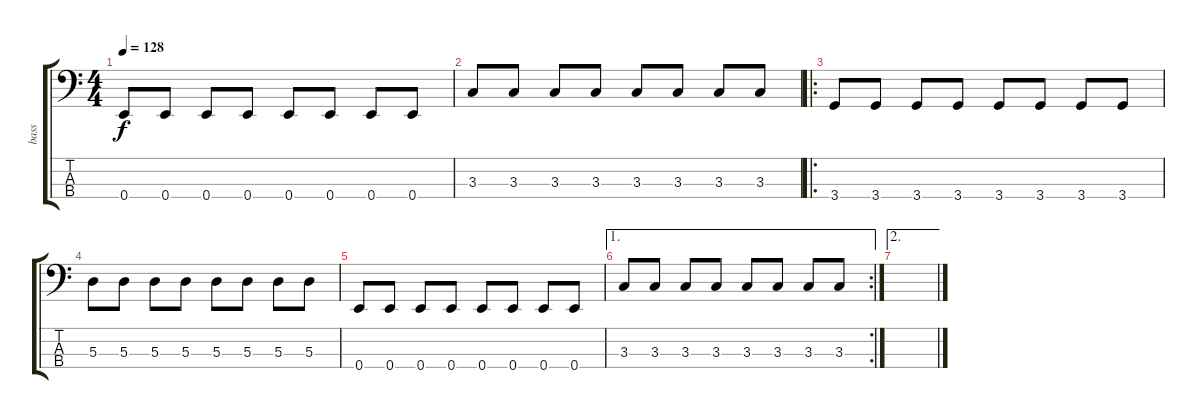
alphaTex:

\track ("bass" "bass") {instrument electricbasspick}
\staff {score tabs}
\tuning (G2 D2 A1 E1) {hide}
\ts (4 4)
\tempo 128
\clef f4
\ks c
0.4.8{dy f} 0.4.8 0.4.8 0.4.8 0.4.8 0.4.8 0.4.8 0.4.8 |
3.3.8 3.3.8 3.3.8 3.3.8 3.3.8 3.3.8 3.3.8 3.3.8 |
\ro
3.4.8 3.4.8 3.4.8 3.4.8 3.4.8 3.4.8 3.4.8 3.4.8 |
5.3.8 5.3.8 5.3.8 5.3.8 5.3.8 5.3.8 5.3.8 5.3.8 |
0.4.8 0.4.8 0.4.8 0.4.8 0.4.8 0.4.8 0.4.8 0.4.8 |
\ae 1
\rc 2
3.3.8 3.3.8 3.3.8 3.3.8 3.3.8 3.3.8 3.3.8 3.3.8 |
\ae 2
